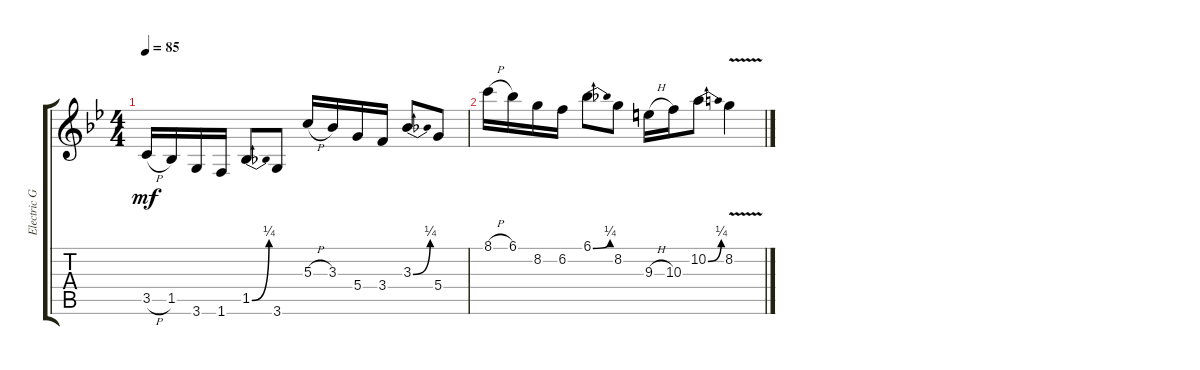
\track ("Electric Guitar" "Electric G") {instrument electricguitarclean}
\staff {score tabs}
\tuning (E4 B3 G3 D3 A2 E2) {hide}
\ts (4 4)
\tempo 85
\clef g2
\ks gminor
3.5{h}.16{dy mf instrument electricguitarclean} 1.5.16 3.6.16 1.6.16 1.5{be (bend 0 0 60 1)}.8 3.6.8 5.3{h}.16 3.3.16 5.4.16 3.4.16 3.3{be (bend 0 0 60 1)}.8 5.4.8 |
8.1{h}.16 6.1.16 8.2.16 6.2.16 6.1{be (bend 0 0 60 1)}.8 8.2.8 9.3{h}.16 10.3.16 10.2{be (bend 0 0 60 1)}.8 8.2{v}.4
